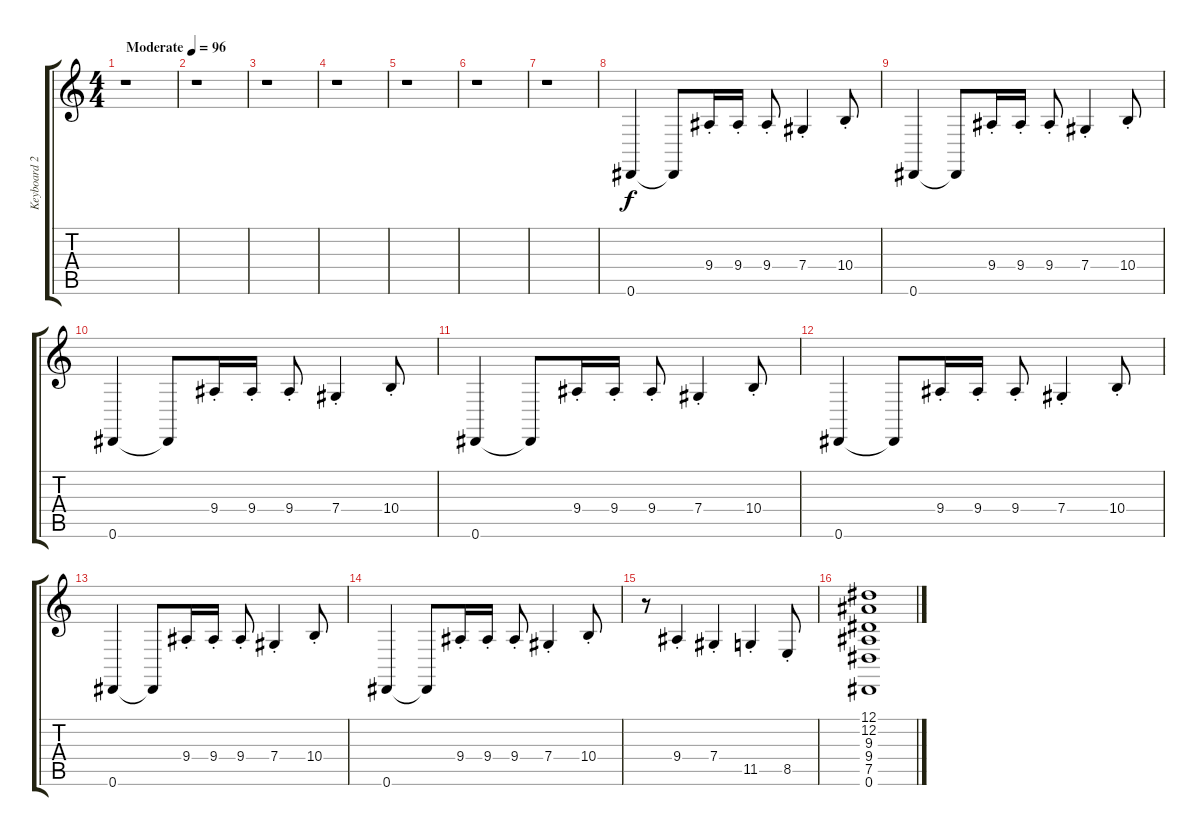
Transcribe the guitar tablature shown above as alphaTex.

\track ("Keyboard 2" "Keyboard 2") {instrument stringensemble1}
\staff {score tabs}
\tuning (Eb4 Bb3 Gb3 Db3 Ab2 Eb2) {hide}
\ts (4 4)
\tempo (96 "Moderate")
\clef g2
\ks c
r.1{dy f instrument stringensemble1} |
r.1 |
r.1 |
r.1 |
r.1 |
r.1 |
r.1 |
0.6.4 0.6{t}.8 9.4{st}.16 9.4{st}.16 9.4{st}.8 7.4{st}.4 10.4{st}.8 |
0.6.4 0.6{t}.8 9.4{st}.16 9.4{st}.16 9.4{st}.8 7.4{st}.4 10.4{st}.8 |
0.6.4 0.6{t}.8 9.4{st}.16 9.4{st}.16 9.4{st}.8 7.4{st}.4 10.4{st}.8 |
0.6.4 0.6{t}.8 9.4{st}.16 9.4{st}.16 9.4{st}.8 7.4{st}.4 10.4{st}.8 |
0.6.4 0.6{t}.8 9.4{st}.16 9.4{st}.16 9.4{st}.8 7.4{st}.4 10.4{st}.8 |
0.6.4 0.6{t}.8 9.4{st}.16 9.4{st}.16 9.4{st}.8 7.4{st}.4 10.4{st}.8 |
0.6.4 0.6{t}.8 9.4{st}.16 9.4{st}.16 9.4{st}.8 7.4{st}.4 10.4{st}.8 |
r.8 9.4{st}.4 7.4{st}.4 11.5{st}.4 8.5{st}.8 |
(12.1 12.2 9.3 9.4 7.5 0.6).1
